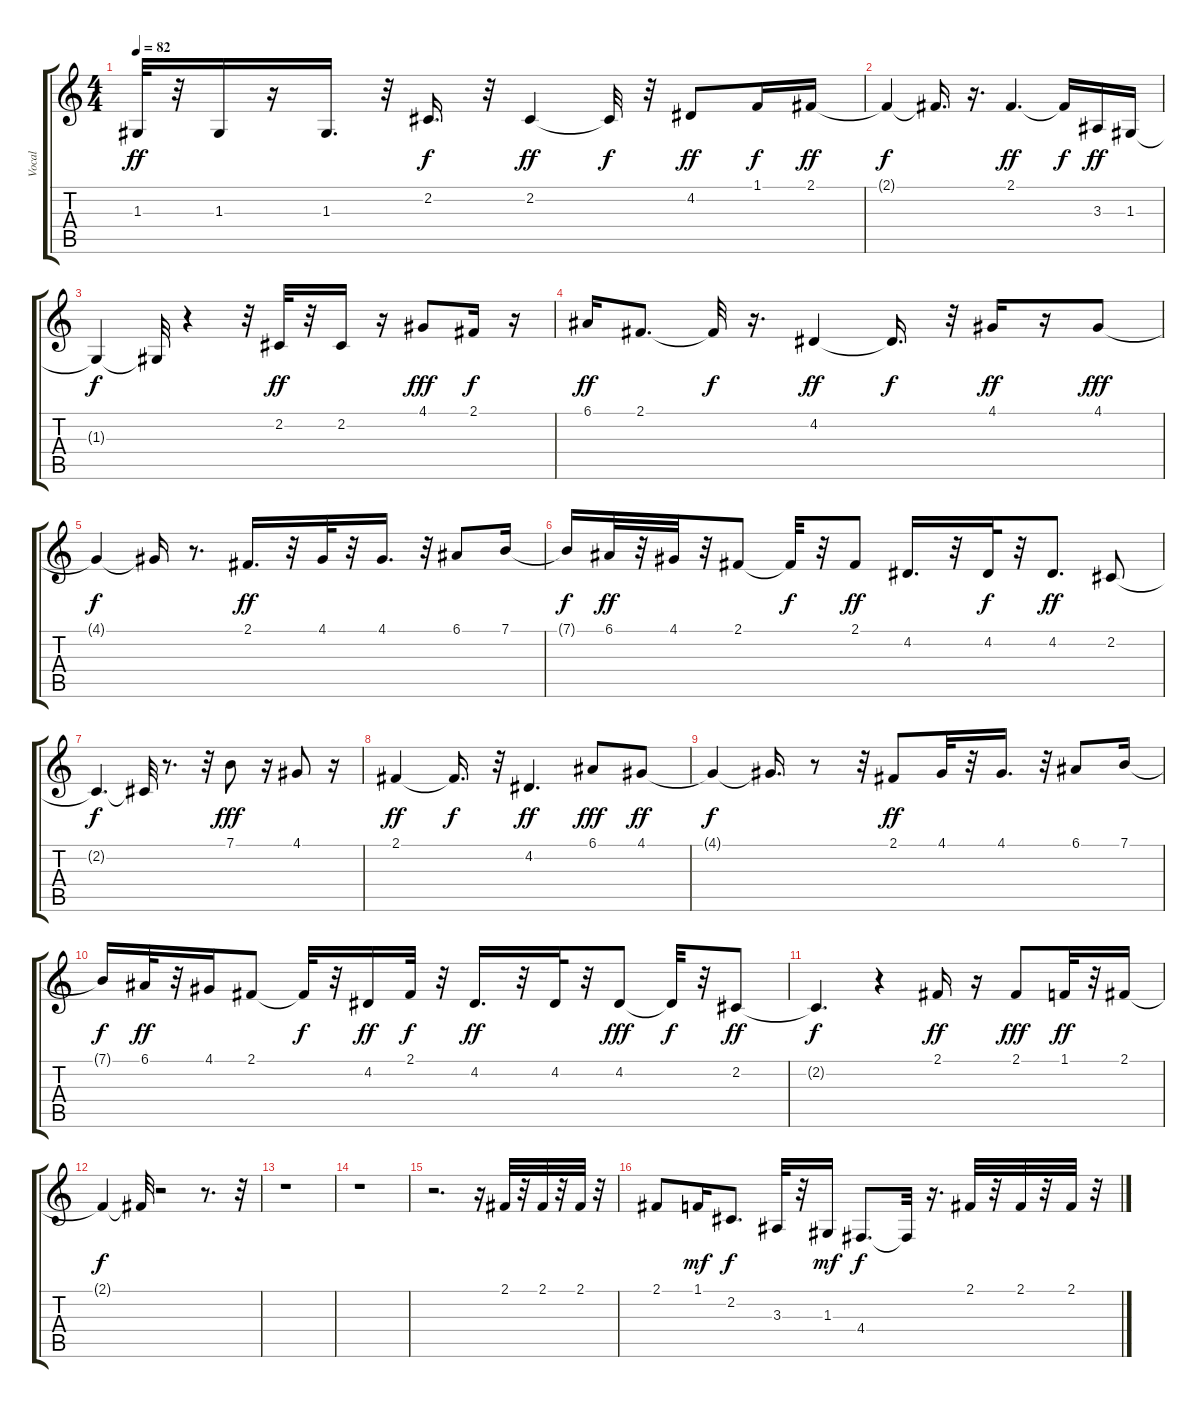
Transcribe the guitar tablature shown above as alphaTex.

\track ("Vocal" "Vocal") {instrument flute}
\staff {score tabs}
\tuning (E4 B3 G3 D3 A2 E2) {hide}
\ts (4 4)
\tempo 82
\clef g2
\ks c
1.3.32{dy ff} r.32 1.3.16 r.16 1.3.16{d} r.32 2.2.16{d dy f} r.32 2.2.4{dy ff} 2.2{t}.32{dy f} r.32 4.2.8{dy ff} 1.1.16{dy f} 2.1.16{dy ff} |
2.1{t}.4{dy f} 2.1{t}.16{d} r.16{d} 2.1.4{d dy ff} 2.1{t}.16{dy f} 3.3.16{dy ff} 1.3.16 |
1.3{t}.4{dy f} 1.3{t}.32 r.4 r.32 2.2.32{dy ff} r.32 2.2.16 r.16 4.1.8{dy fff} 2.1.16{dy f} r.16 |
6.1.16{dy ff} 2.1.8{d} 2.1{t}.32{dy f} r.16{d} 4.2.4{dy ff} 4.2{t}.16{d dy f} r.32 4.1.16{dy ff} r.16 4.1.8{dy fff} |
4.1{t}.4{dy f} 4.1{t}.16 r.8{d} 2.1.16{d dy ff} r.32 4.1.32 r.32 4.1.16{d} r.32 6.1.8 7.1.16 |
7.1{t}.16{dy f} 6.1.32{dy ff} r.32 4.1.32 r.32 2.1.8 2.1{t}.32{dy f} r.32 2.1.8{dy ff} 4.2.16{d} r.32 4.2.32{dy f} r.32 4.2.8{d dy ff} 2.2.8 |
2.2{t}.4{d dy f} 2.2{t}.32 r.8{d} r.32 7.1.8{dy fff} r.16 4.1.8 r.16 |
2.1.4{dy ff} 2.1{t}.16{d dy f} r.32 4.2.4{d dy ff} 6.1.8{dy fff} 4.1.8{dy ff} |
4.1{t}.4{dy f} 4.1{t}.16{d} r.8 r.32 2.1.8{dy ff} 4.1.32 r.32 4.1.16{d} r.32 6.1.8 7.1.16 |
7.1{t}.16{dy f} 6.1.32{dy ff} r.32 4.1.16 2.1.8 2.1{t}.32{dy f} r.32 4.2.16{dy ff} 2.1.32{dy f} r.32 4.2.16{d dy ff} r.32 4.2.32 r.32 4.2.8{dy fff} 4.2{t}.32{dy f} r.32 2.2.8{dy ff} |
2.2{t}.4{d dy f} r.4 2.1.16{dy ff} r.16 2.1.8{dy fff} 1.1.32{dy ff} r.32 2.1.16 |
2.1{t}.4{dy f} 2.1{t}.32 r.2 r.8{d} r.32 |
r.1 |
r.1 |
r.2{d} r.16 2.1.32 r.32 2.1.32 r.32 2.1.32 r.32 |
2.1.8 1.1.16{dy mf} 2.2.8{d dy f} 3.3.32 r.32 1.3.16{dy mf} 4.4.8{d dy f} 4.4{t}.32 r.16{d} 2.1.32 r.32 2.1.32 r.32 2.1.32 r.32
